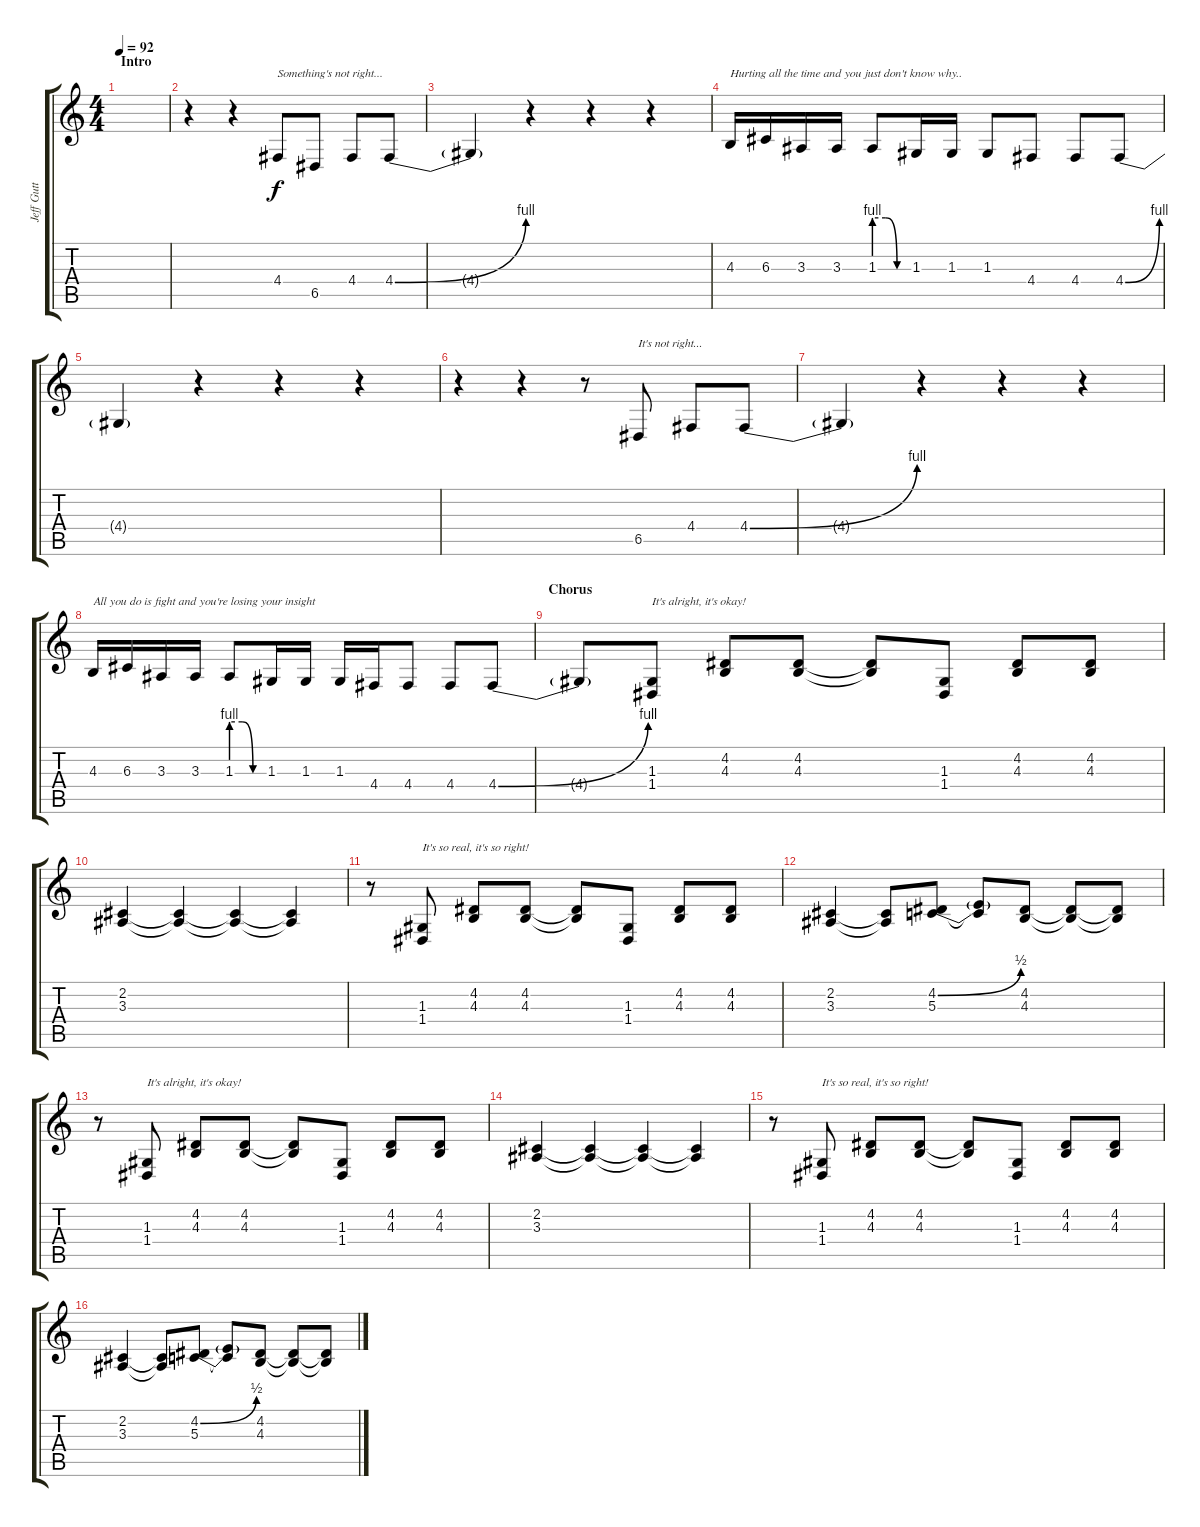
\track ("Jeff Gutt (Vocals)" "Jeff Gutt ") {instrument harmonica}
\staff {score tabs}
\tuning (E4 B3 G3 D3 A2 E2) {hide}
\ts (4 4)
\section ("" "Intro")
\tempo 92
\clef g2
\ks c
|
r.4 r.4 4.4.8{txt "Something's not right..."} 6.5.8 4.4.8 4.4{be (bend 0 0 60 4)}.8 |
4.4{t}.4 r.4 r.4 r.4 |
4.3.16{txt "Hurting all the time and you just don't know why.."} 6.3.16 3.3.16 3.3.16 1.3{be (custom 0 4 20 4 40 0 60 0)}.8 1.3.16 1.3.16 1.3.8 4.4.8 4.4.8 4.4{be (bend 0 0 60 4)}.8 |
4.4{t}.4 r.4 r.4 r.4 |
r.4 r.4 r.8 6.5.8{txt "It's not right..."} 4.4.8 4.4{be (bend 0 0 60 4)}.8 |
4.4{t}.4 r.4 r.4 r.4 |
4.3.16{txt "All you do is fight and you're losing your insight"} 6.3.16 3.3.16 3.3.16 1.3{be (custom 0 4 20 4 40 0 60 0)}.8 1.3.16 1.3.16 1.3.16 4.4.16 4.4.8 4.4.8 4.4{be (bend 0 0 60 4)}.8 |
\section ("" "Chorus")
4.4{t}.8 (1.3 1.4).8{txt "It's alright, it's okay!"} (4.2 4.3).8 (4.2 4.3).8 (4.2{t} 4.3{t}).8 (1.3 1.4).8 (4.2 4.3).8 (4.2 4.3).8 |
(2.2 3.3).4 (2.2{t} 3.3{t}).4 (2.2{t} 3.3{t}).4 (2.2{t} 3.3{t}).4 |
r.8 (1.3 1.4).8{txt "It's so real, it's so right!"} (4.2 4.3).8 (4.2 4.3).8 (4.2{t} 4.3{t}).8 (1.3 1.4).8 (4.2 4.3).8 (4.2 4.3).8 |
(2.2 3.3).4 (2.2{t} 3.3{t}).8 (4.2{be (bend 0 0 60 2)} 5.3).8 (4.2{t} 5.3{t}).8 (4.2 4.3).8 (4.2{t} 4.3{t}).8 (4.2{t} 4.3{t}).8 |
r.8 (1.3 1.4).8{txt "It's alright, it's okay!"} (4.2 4.3).8 (4.2 4.3).8 (4.2{t} 4.3{t}).8 (1.3 1.4).8 (4.2 4.3).8 (4.2 4.3).8 |
(2.2 3.3).4 (2.2{t} 3.3{t}).4 (2.2{t} 3.3{t}).4 (2.2{t} 3.3{t}).4 |
r.8 (1.3 1.4).8{txt "It's so real, it's so right!"} (4.2 4.3).8 (4.2 4.3).8 (4.2{t} 4.3{t}).8 (1.3 1.4).8 (4.2 4.3).8 (4.2 4.3).8 |
(2.2 3.3).4 (2.2{t} 3.3{t}).8 (4.2{be (bend 0 0 60 2)} 5.3).8 (4.2{t} 5.3{t}).8 (4.2 4.3).8 (4.2{t} 4.3{t}).8 (4.2{t} 4.3{t}).8
